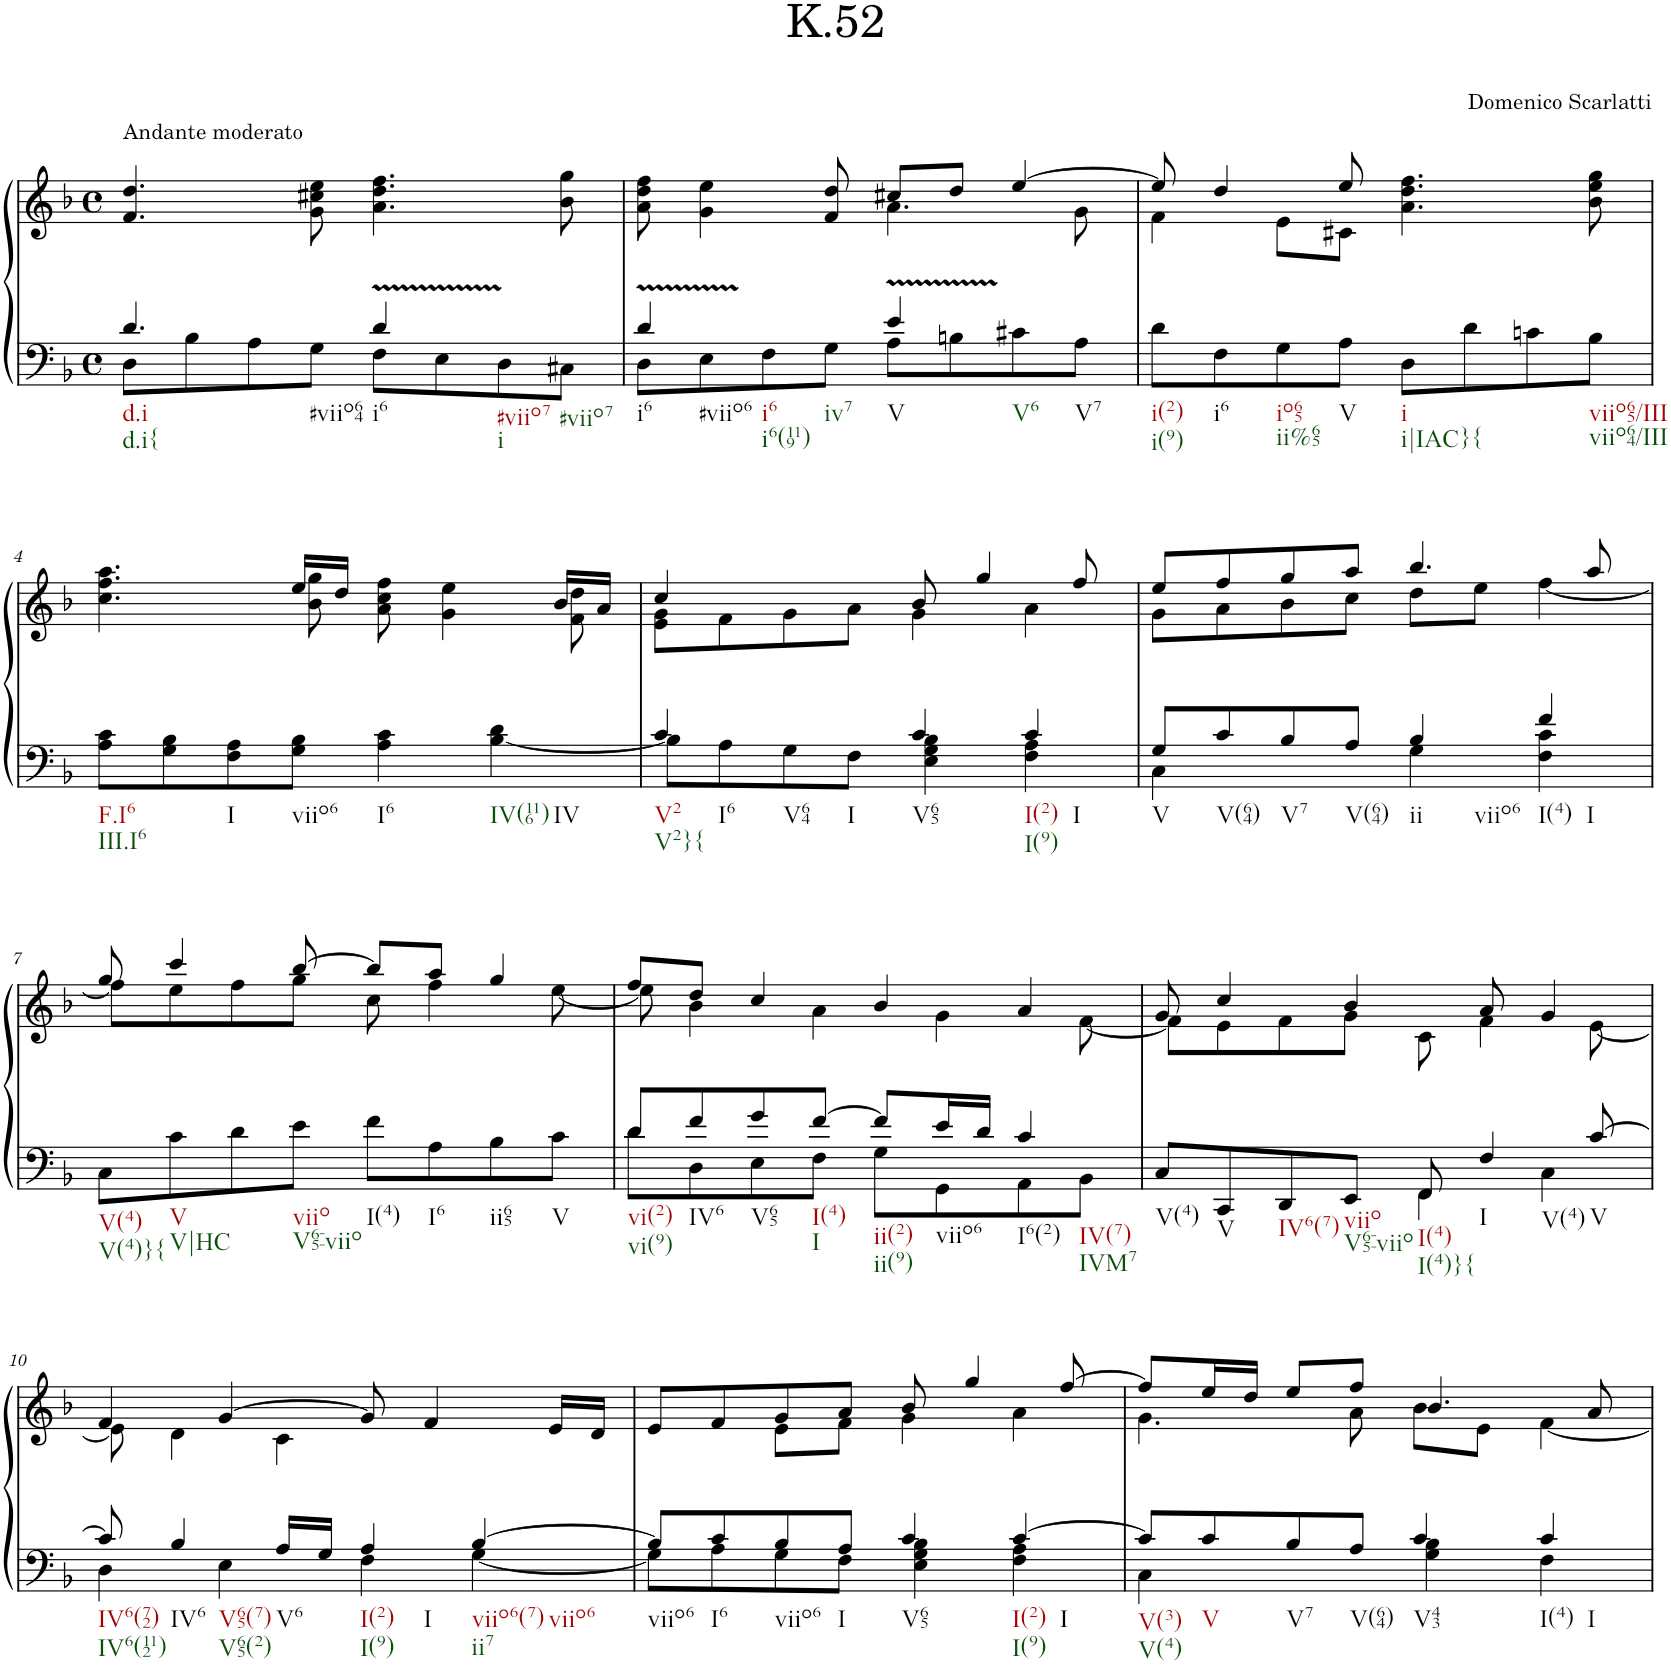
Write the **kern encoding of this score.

**kern	**kern
*part1	*part1
*staff2	*staff1
*I"Piano	*
*I'Pno.	*
*clefF4	*clefG2
*k[b-]	*k[b-]
*M4/4	*M4/4
*met(c)	*met(c)
=1	=1
*^	*
!	!	!LO:TX:a:t=Andante moderato
!LO:TX:b:t=d.i	!	!
!LO:TX:b:t=d.i{	!	!
4.d/	8D\L	4.f/ 4.dd/
.	8B-\	.
.	8A\	.
!LO:TX:b:t=#viio64	!	!
8ryy	8G\J	8g\ 8cc#X\ 8ee\
!LO:TX:b:t=i6	!	!
4d/	8F\L	4.a\ 4.dd\ 4.ff\
.	8E\	.
!LO:TX:b:t=#viio7	!	!
!LO:TX:b:t=i	!	!
!LO:TX:b:t=#viio7	!	!
4ryy	8D\	.
.	8C#X\J	8b-\ 8gg\
=2	=2	=2
*	*	*^
!LO:TX:b:t=i6	!	!	!
!LO:TX:b:t=#viio6	!	!	!
4d/	8D\L	8a\ 8dd\ 8ff\	2ryy
.	8E\	4g\ 4ee\	.
!LO:TX:b:t=i6	!	!	!
!LO:TX:b:t=i6(119)	!	!	!
!LO:TX:b:t=iv7	!	!	!
4ryy	8F\	.	.
.	8G\J	8f/ 8dd/	.
!LO:TX:b:t=V	!	!	!
4e/	8A\L	8cc#X/L	4.a\
.	8Bn\	8dd/J	.
!LO:TX:b:t=V6	!	!	!
!LO:TX:b:t=V7	!	!	!
4ryy	8c#X\	[4ee/	.
.	8A\J	.	8g\
=3	=3	=3	=3
!LO:TX:b:t=i(2)	!	!	!
!LO:TX:b:t=i(9)	!	!	!
*v	*v	*	*
8d\L	8ee/]	4f\
!LO:TX:b:t=i6	!	!
8F\	4dd/	.
!LO:TX:b:t=io65	!	!
!LO:TX:b:t=ii%65	!	!
8G\	.	8e\L
!LO:TX:b:t=V	!	!
8A\J	8ee/	8c#X\J
!LO:TX:b:t=i	!	!
!LO:TX:b:t=i|IAC}{	!	!
8D\L	4.a\ 4.dd\ 4.ff\	2ryy
8d\	.	.
8cn\	.	.
!LO:TX:b:t=viio65/III	!	!
!LO:TX:b:t=viio64/III	!	!
8B-\J	8b-\ 8ee\ 8gg\	.
!!LO:LB:g=z	!!
=4	=4	=4
!LO:TX:b:t=F.I6	!	!
!LO:TX:b:t=III.I6	!	!
8A\ 8c\L	4.cc\ 4.ff\ 4.aa\	4.ryy
8G\ 8B-\	.	.
!LO:TX:b:t=I	!	!
8F\ 8A\	.	.
!LO:TX:b:t=viio6	!	!
8G\ 8B-\J	16ee/LL	8b-\ 8gg\
.	16dd/JJ	.
!LO:TX:b:t=I6	!	!
4A\ 4c\	8a\ 8cc\ 8ff\	4.ryy
.	4g\ 4ee\	.
!LO:TX:b:t=IV(116)	!	!
!LO:TX:b:t=IV	!	!
[4B-\ 4d\	.	.
.	16b-/LL	8f\ 8dd\
.	16a/JJ	.
=5	=5	=5
*^	*	*
!LO:TX:b:t=V2	!	!	!
!LO:TX:b:t=V2}{	!	!	!
!LO:TX:b:t=I6	!	!	!
4c/	8B-\L]	4cc/	8e\ 8g\L
.	8A\	.	8f\
!LO:TX:b:t=V64	!	!	!
!LO:TX:b:t=I	!	!	!
4ryy	8G\	4ryy	8g\
.	8F\J	.	8a\J
!LO:TX:b:t=V65	!	!	!
4E\ 4G\ 4B-\	4c/	8b-/	4g\
.	.	4gg/	.
!LO:TX:b:t=I(2)	!	!	!
!LO:TX:b:t=I(9)	!	!	!
!LO:TX:b:t=I	!	!	!
4c/	4F\ 4A\	.	4a\
.	.	8ff/	.
=6	=6	=6	=6
!LO:TX:b:t=V	!	!	!
8G/L	4C\	8ee/L	8g\L
!LO:TX:b:t=V(64)	!	!	!
8c/	.	8ff/	8a\
!LO:TX:b:t=V7	!	!	!
8B-/	4ryy	8gg/	8b-\
!LO:TX:b:t=V(64)	!	!	!
8A/J	.	8aa/J	8cc\J
!LO:TX:b:t=ii	!	!	!
!LO:TX:b:t=viio6	!	!	!
4B-/	4G\	4.bb-/	8dd\L
.	.	.	8ee\J
!LO:TX:b:t=I(4)	!	!	!
!LO:TX:b:t=I	!	!	!
4f/	4F\ 4c\	.	[4ff\
.	.	8aa/	.
*v	*v	*	*
!!LO:LB:g=z	!!
=7	=7	=7
!LO:TX:b:t=V(4)	!	!
!LO:TX:b:t=V(4)}{	!	!
8C\L	8gg/	8ff\L]
!LO:TX:b:t=V	!	!
!LO:TX:b:t=V|HC	!	!
8c\	4ccc/	8ee\
8d\	.	8ff\
!LO:TX:b:t=viio	!	!
!LO:TX:b:t=V65-viio	!	!
8e\J	[8bb-/	8gg\J
!LO:TX:b:t=I(4)	!	!
8f\L	8bb-/L]	8cc\
!LO:TX:b:t=I6	!	!
8A\	8aa/J	4ff\
!LO:TX:b:t=ii65	!	!
8B-\	4gg/	.
!LO:TX:b:t=V	!	!
8c\J	.	[8ee\
=8	=8	=8
*^	*	*
!LO:TX:b:t=vi(2)	!	!	!
!LO:TX:b:t=vi(9)	!	!	!
8d/L	8d\L	8ff/L	8ee\]
!LO:TX:b:t=IV6	!	!	!
8f/	8D\	8dd/J	4b-\
!LO:TX:b:t=V65	!	!	!
8g/	8E\	4cc/	.
!LO:TX:b:t=I(4)	!	!	!
!LO:TX:b:t=I	!	!	!
[8f/J	8F\J	.	4a\
!LO:TX:b:t=ii(2)	!	!	!
!LO:TX:b:t=ii(9)	!	!	!
8f/L]	8G\L	4b-/	.
!LO:TX:b:t=viio6	!	!	!
16e/L	8GG\	.	4g\
16d/JJ	.	.	.
!LO:TX:b:t=I6(2)	!	!	!
!LO:TX:b:t=IV(7)	!	!	!
!LO:TX:b:t=IVM7	!	!	!
4c/	8AA\	4a/	.
.	8BB-\J	.	[8f\
=9	=9	=9	=9
!LO:TX:b:t=V(4)	!	!	!
8C/L	2ryy	8g/	8f\L]
!LO:TX:b:t=V	!	!	!
8CC/	.	4cc/	8e\
!LO:TX:b:t=IV6(7)	!	!	!
8DD/	.	.	8f\
!LO:TX:b:t=viio	!	!	!
!LO:TX:b:t=V65-viio	!	!	!
8EE/J	.	4b-/	8g\J
!LO:TX:b:t=I(4)	!	!	!
!LO:TX:b:t=I(4)}{	!	!	!
8FF/	4FF\	.	8c\
!LO:TX:b:t=I	!	!	!
!LO:TX:b:t=V(4)	!	!	!
4F/	.	8a/	4f\
.	4C\	4g/	.
!LO:TX:b:t=V	!	!	!
[8c/	.	.	[8e\
!!LO:LB:g=z	!!
=10	=10	=10	=10
!LO:TX:b:t=IV6(72)	!	!	!
!LO:TX:b:t=IV6(112)	!	!	!
8c/]	4D\	4f/	8e\]
!LO:TX:b:t=IV6	!	!	!
!LO:TX:b:t=V65(7)	!	!	!
!LO:TX:b:t=V65(2)	!	!	!
4B-/	.	.	4d\
.	4E\	[4g/	.
!LO:TX:b:t=V6	!	!	!
16A/LL	.	.	4c\
16G/JJ	.	.	.
!LO:TX:b:t=I(2)	!	!	!
!LO:TX:b:t=I(9)	!	!	!
!LO:TX:b:t=I	!	!	!
4A/	4F\	8g/]	.
.	.	4f/	4.ryy
!LO:TX:b:t=viio6(7)	!	!	!
!LO:TX:b:t=ii7	!	!	!
!LO:TX:b:t=viio6	!	!	!
[4B-/	[4G\	.	.
.	.	16e/LL	.
.	.	16d/JJ	.
=11	=11	=11	=11
!LO:TX:b:t=viio6	!	!	!
8B-/L]	8G\L]	8e/L	4ryy
!LO:TX:b:t=I6	!	!	!
8c/	8A\	8f/	.
!LO:TX:b:t=viio6	!	!	!
8B-/	8G\	8g/	8e\L
!LO:TX:b:t=I	!	!	!
8A/J	8F\J	8a/J	8f\J
!LO:TX:b:t=V65	!	!	!
4c/	4E\ 4G\ 4B-\	8b-/	4g\
.	.	4gg/	.
!LO:TX:b:t=I(2)	!	!	!
!LO:TX:b:t=I(9)	!	!	!
!LO:TX:b:t=I	!	!	!
[4c/	4F\ 4A\	.	4a\
.	.	[8ff/	.
=12	=12	=12	=12
!LO:TX:b:t=V(3)	!	!	!
!LO:TX:b:t=V(4)	!	!	!
8c/L]	4C\	8ff/L]	4.g\
!LO:TX:b:t=V	!	!	!
8c/	.	16ee/L	.
.	.	16dd/JJ	.
!LO:TX:b:t=V7	!	!	!
8B-/	4ryy	8ee/L	.
!LO:TX:b:t=V(64)	!	!	!
8A/J	.	8ff/J	8a\
!LO:TX:b:t=V43	!	!	!
4c/	4G\ 4B-\	4.b-/	8b-\L
.	.	.	8e\J
!LO:TX:b:t=I(4)	!	!	!
!LO:TX:b:t=I	!	!	!
4c/	4F\	.	[4f\
.	.	8a/	.
*v	*v	*	*
*	*v	*v
=	=
*-	*-
